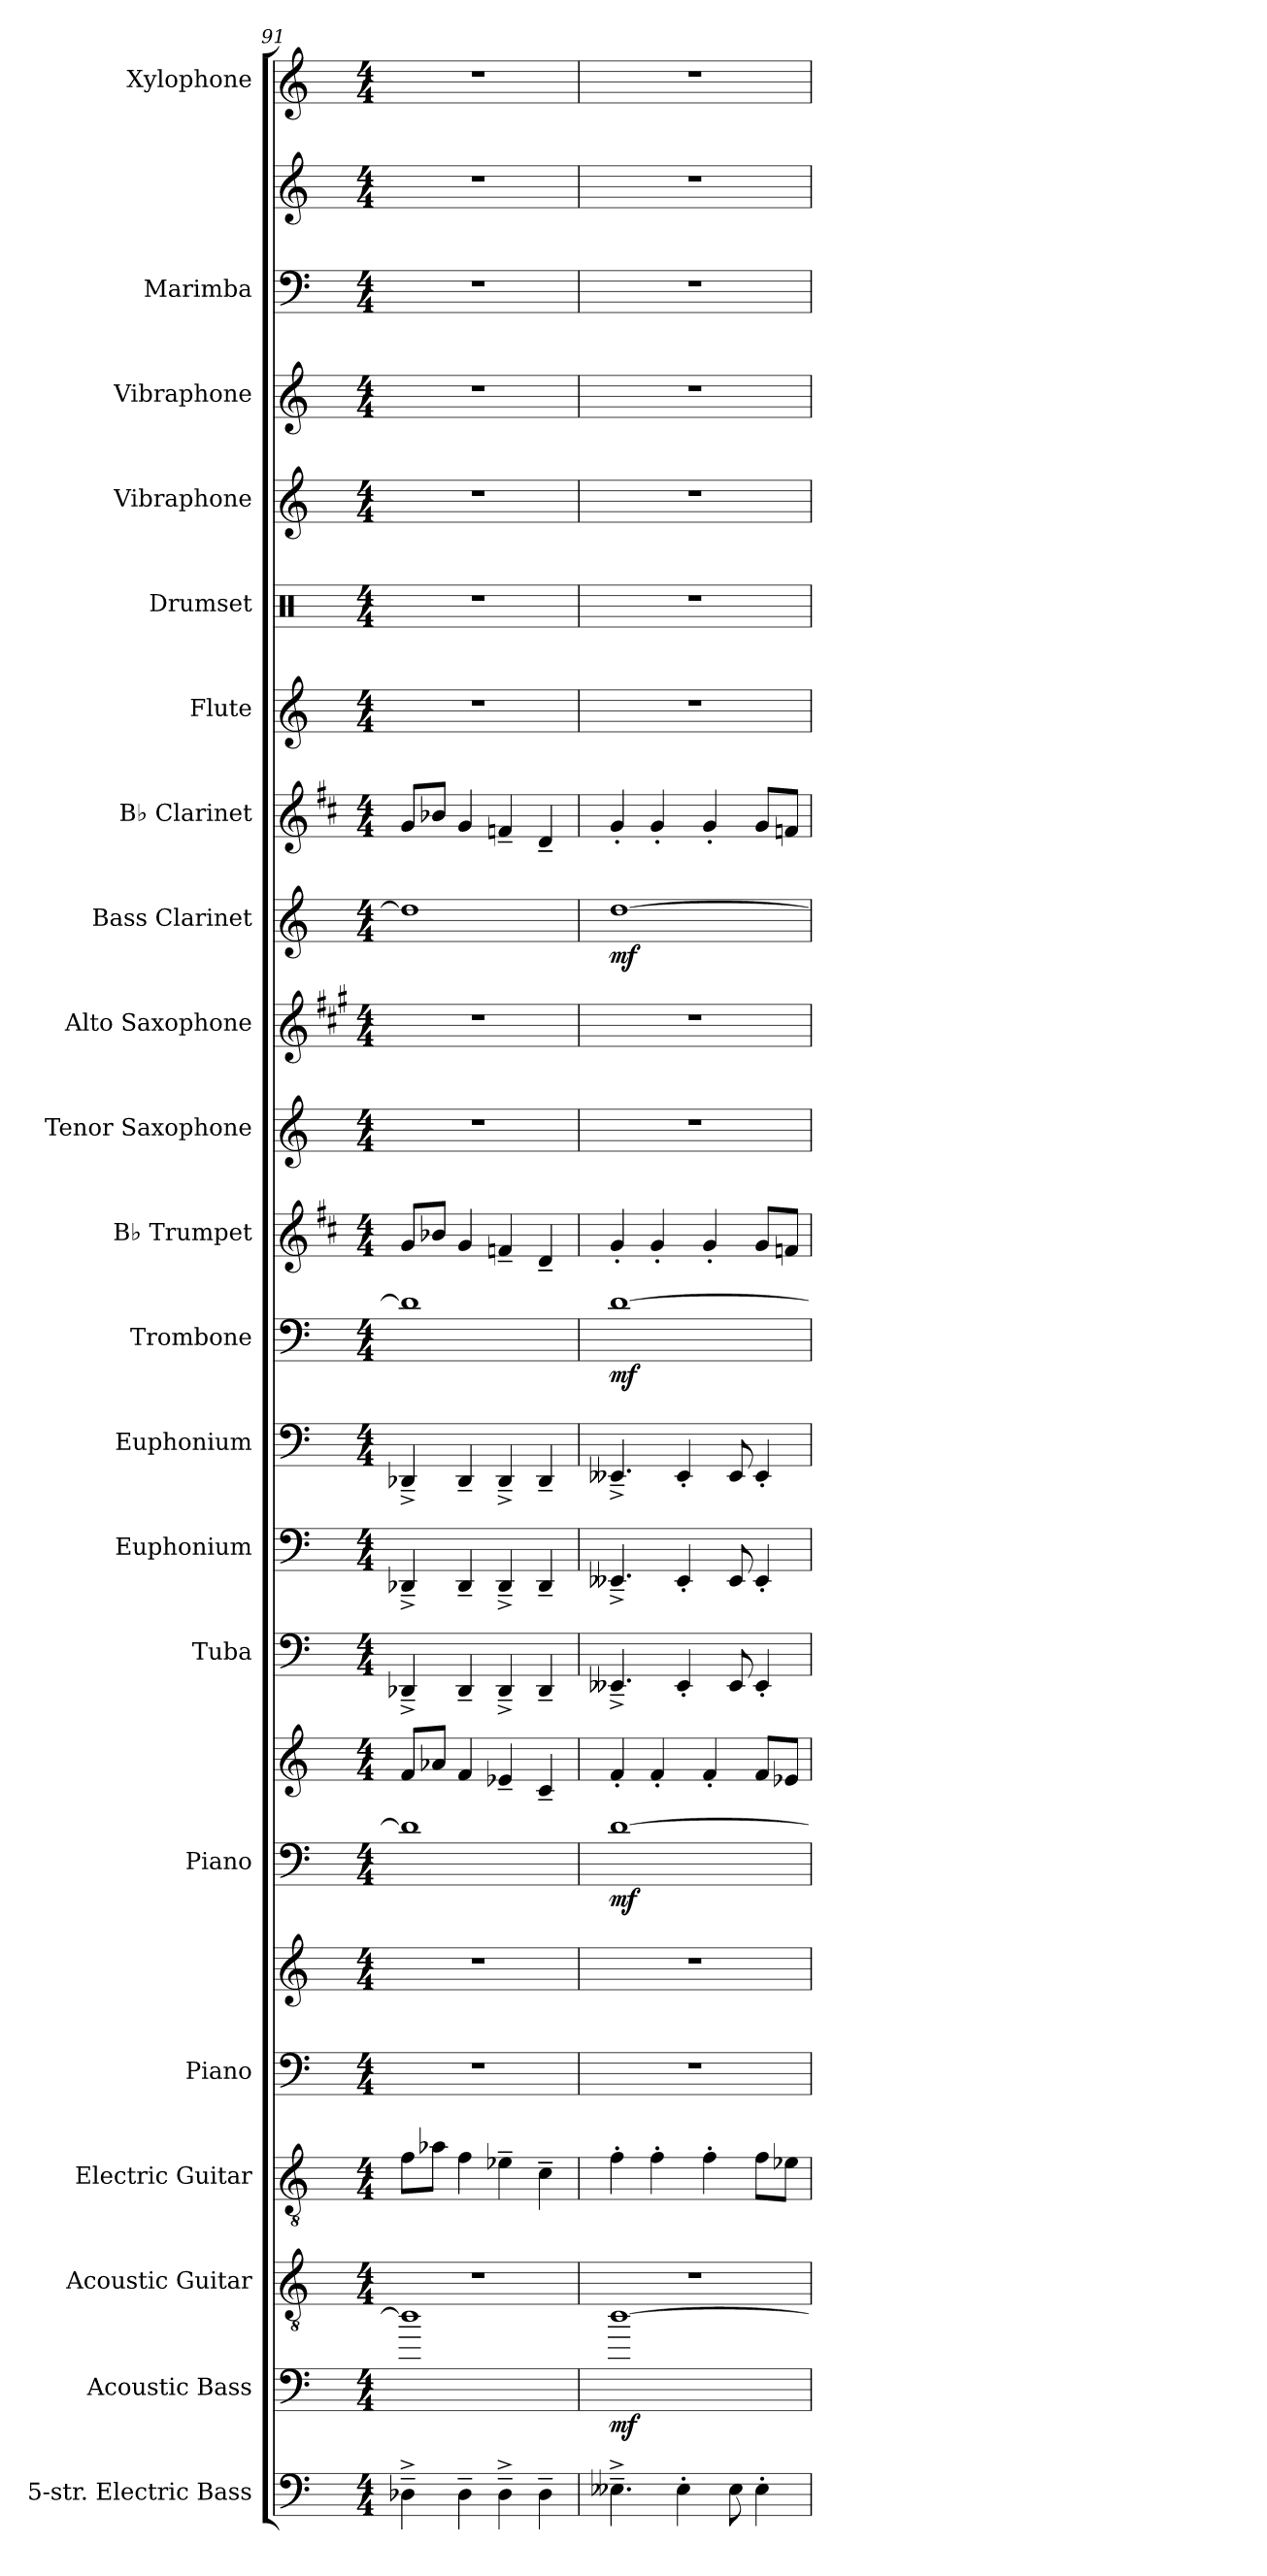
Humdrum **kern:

**kern	**kern	**dynam	**kern	**kern	**kern	**kern	**kern	**kern	**dynam	**kern	**kern	**kern	**kern	**dynam	**kern	**kern	**kern	**kern	**dynam	**kern	**kern	**kern	**kern	**kern	**kern	**kern	**kern
*part21	*part20	*part20	*part19	*part18	*part17	*part17	*part16	*part16	*part16	*part15	*part14	*part13	*part12	*part12	*part11	*part10	*part9	*part8	*part8	*part7	*part6	*part5	*part4	*part3	*part2	*part2	*part1
*staff24	*staff23	*staff23	*staff22	*staff21	*staff20	*staff19	*staff18	*staff17	*staff17/18	*staff16	*staff15	*staff14	*staff13	*staff13	*staff12	*staff11	*staff10	*staff9	*staff9	*staff8	*staff7	*staff6	*staff5	*staff4	*staff3	*staff2	*staff1
*I"5-str. Electric Bass	*I"Acoustic Bass	*	*I"Acoustic Guitar	*I"Electric Guitar	*I"Piano	*	*I"Piano	*	*	*I"Tuba	*I"Euphonium	*I"Euphonium	*I"Trombone	*	*I"B♭ Trumpet	*I"Tenor Saxophone	*I"Alto Saxophone	*I"Bass Clarinet	*	*I"B♭ Clarinet	*I"Flute	*I"Drumset	*I"Vibraphone	*I"Vibraphone	*I"Marimba	*	*I"Xylophone
*I'El. B.	*I'Bass	*	*I'Guit.	*I'El. Guit.	*I'Pno.	*	*I'Pno.	*	*	*I'Tba.	*I'Euph.	*I'Euph.	*I'Tbn.	*	*I'B♭ Tpt.	*I'T. Sax.	*I'A. Sax.	*I'B. Cl.	*	*I'B♭ Cl.	*I'Fl.	*I'Drs.	*I'Vib.	*I'Vib.	*I'Mrm.	*	*I'Xyl.
*clefF4	*clefF4	*	*clefGv2	*clefGv2	*clefF4	*clefG2	*clefF4	*clefG2	*	*clefF4	*clefF4	*clefF4	*clefF4	*	*clefG2	*clefG2	*clefG2	*clefG2	*	*clefG2	*clefG2	*clefX	*clefG2	*clefG2	*clefF4	*clefG2	*clefG2
*ITrd7c12	*ITrd7c12	*	*	*	*	*	*	*	*	*	*	*	*	*	*ITrd1c2	*ITrd8c14	*ITrd5c9	*ITrd8c14	*	*ITrd1c2	*	*	*	*	*	*	*ITrd-7c-12
*k[]	*k[]	*	*k[]	*k[]	*k[]	*k[]	*k[]	*k[]	*	*k[]	*k[]	*k[]	*k[]	*	*k[]	*k[]	*k[]	*k[]	*	*k[]	*k[]	*k[]	*k[]	*k[]	*k[]	*k[]	*k[]
*M4/4	*M4/4	*	*M4/4	*M4/4	*M4/4	*M4/4	*M4/4	*M4/4	*	*M4/4	*M4/4	*M4/4	*M4/4	*	*M4/4	*M4/4	*M4/4	*M4/4	*	*M4/4	*M4/4	*M4/4	*M4/4	*M4/4	*M4/4	*M4/4	*M4/4
=91	=91	=91	=91	=91	=91	=91	=91	=91	=91	=91	=91	=91	=91	=91	=91	=91	=91	=91	=91	=91	=91	=91	=91	=91	=91	=91	=91
4DD-X~^\	1d-]	.	1r	8f\L	1r	1r	1d-]	8f/L	.	4DD-X~^/	4DD-X~^/	4DD-X~^/	1d-]	.	8f/L	1r	1r	1d-]	.	8f/L	1r	1r	1r	1r	1r	1r	1r
.	.	.	.	8a-X\J	.	.	.	8a-X/J	.	.	.	.	.	.	8a-X/J	.	.	.	.	8a-X/J	.	.	.	.	.	.	.
4DD-~\	.	.	.	4f\	.	.	.	4f/	.	4DD-~/	4DD-~/	4DD-~/	.	.	4f/	.	.	.	.	4f/	.	.	.	.	.	.	.
4DD-~^\	.	.	.	4e-X~\	.	.	.	4e-X~/	.	4DD-~^/	4DD-~^/	4DD-~^/	.	.	4e-X~/	.	.	.	.	4e-X~/	.	.	.	.	.	.	.
4DD-~\	.	.	.	4c~\	.	.	.	4c~/	.	4DD-~/	4DD-~/	4DD-~/	.	.	4c~/	.	.	.	.	4c~/	.	.	.	.	.	.	.
!!LO:PB:g=z
=92	=92	=92	=92	=92	=92	=92	=92	=92	=92	=92	=92	=92	=92	=92	=92	=92	=92	=92	=92	=92	=92	=92	=92	=92	=92	=92	=92
!	!	!LO:DY:b	!	!	!	!	!	!	!LO:DY:b=2	!	!	!	!	!LO:DY:b	!	!	!	!	!LO:DY:b	!	!	!	!	!	!	!	!
4.EE--X~^\	[1d	mf	1r	4f'\	1r	1r	[1d	4f'/	mf	4.EE--X~^/	4.EE--X~^/	4.EE--X~^/	[1d	mf	4f'/	1r	1r	[1d	mf	4f'/	1r	1r	1r	1r	1r	1r	1r
.	.	.	.	4f'\	.	.	.	4f'/	.	.	.	.	.	.	4f'/	.	.	.	.	4f'/	.	.	.	.	.	.	.
4EE--'\	.	.	.	.	.	.	.	.	.	4EE--'/	4EE--'/	4EE--'/	.	.	.	.	.	.	.	.	.	.	.	.	.	.	.
.	.	.	.	4f'\	.	.	.	4f'/	.	.	.	.	.	.	4f'/	.	.	.	.	4f'/	.	.	.	.	.	.	.
8EE--\	.	.	.	.	.	.	.	.	.	8EE--/	8EE--/	8EE--/	.	.	.	.	.	.	.	.	.	.	.	.	.	.	.
4EE--'\	.	.	.	8f\L	.	.	.	8f/L	.	4EE--'/	4EE--'/	4EE--'/	.	.	8f/L	.	.	.	.	8f/L	.	.	.	.	.	.	.
.	.	.	.	8e-X\J	.	.	.	8e-X/J	.	.	.	.	.	.	8e-X/J	.	.	.	.	8e-X/J	.	.	.	.	.	.	.
=	=	=	=	=	=	=	=	=	=	=	=	=	=	=	=	=	=	=	=	=	=	=	=	=	=	=	=
*-	*-	*-	*-	*-	*-	*-	*-	*-	*-	*-	*-	*-	*-	*-	*-	*-	*-	*-	*-	*-	*-	*-	*-	*-	*-	*-	*-
